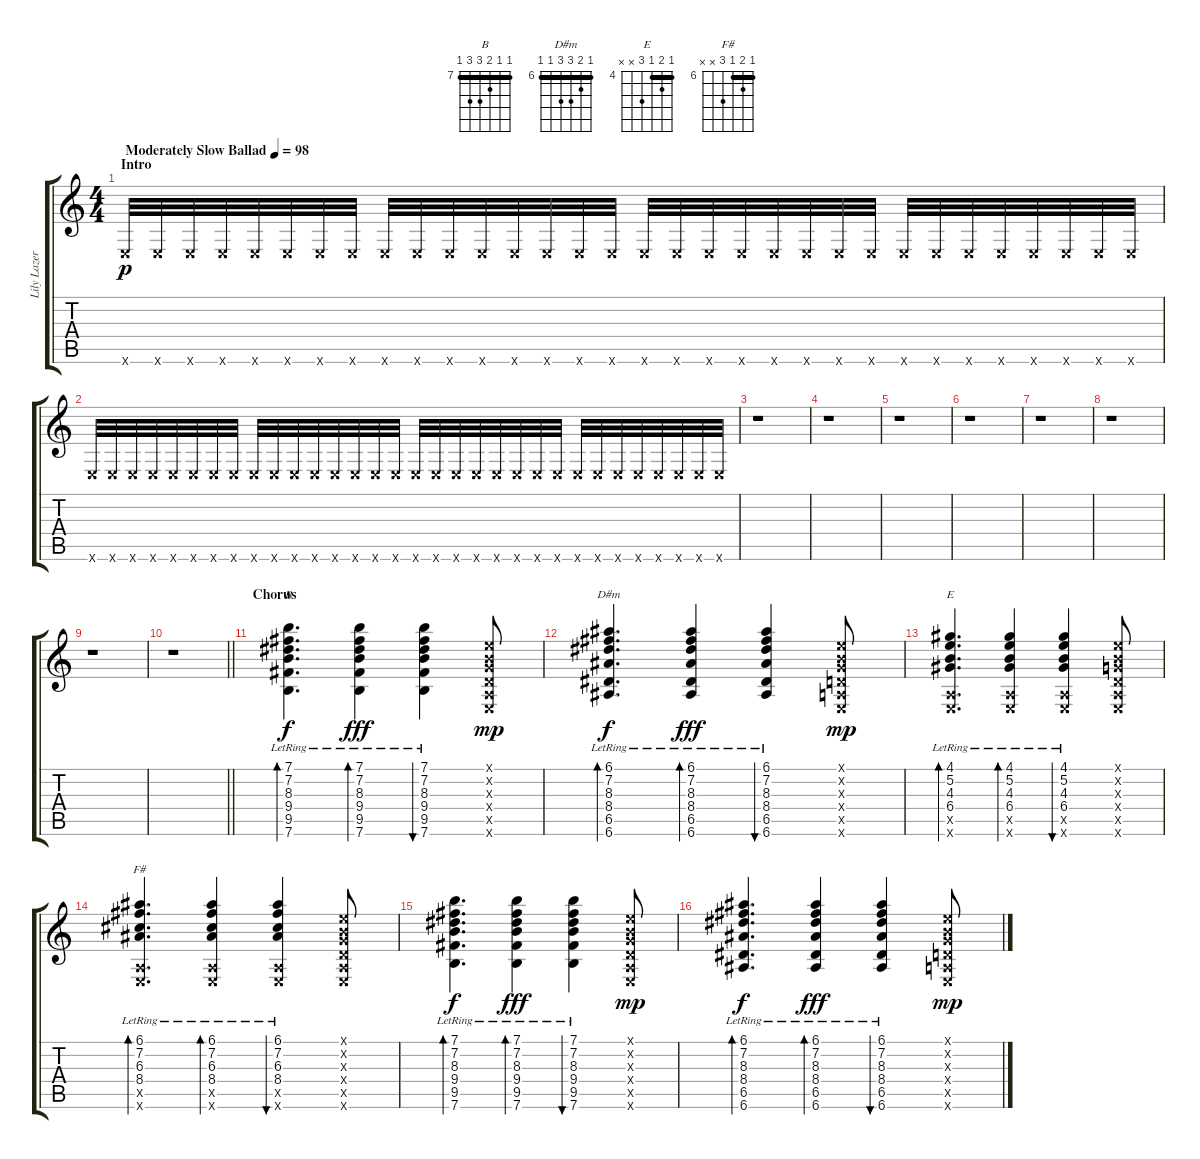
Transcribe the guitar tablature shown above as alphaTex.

\track ("Lily Lazer (Guitar)" "Lily Lazer") {instrument acousticguitarsteel}
\staff {score tabs}
\tuning (E4 B3 G3 D3 A2 E2) {hide}
\chord ("B" 7 7 8 9 9 7) {firstfret 7 barre 7}
\chord ("D#m" 6 7 8 8 6 6) {firstfret 6 barre 6}
\chord ("E" 4 5 4 6 x x) {firstfret 4 barre 4}
\chord ("F#" 6 7 6 8 x x) {firstfret 6 barre 6}
\ts (4 4)
\section ("" "Intro")
\tempo (98 "Moderately Slow Ballad")
\clef g2
\ks c
0.6{x}.32{dy p instrument acousticguitarsteel} 0.6{x}.32 0.6{x}.32 0.6{x}.32 0.6{x}.32 0.6{x}.32 0.6{x}.32 0.6{x}.32 0.6{x}.32 0.6{x}.32 0.6{x}.32 0.6{x}.32 0.6{x}.32 0.6{x}.32 0.6{x}.32 0.6{x}.32 0.6{x}.32 0.6{x}.32 0.6{x}.32 0.6{x}.32 0.6{x}.32 0.6{x}.32 0.6{x}.32 0.6{x}.32 0.6{x}.32 0.6{x}.32 0.6{x}.32 0.6{x}.32 0.6{x}.32 0.6{x}.32 0.6{x}.32 0.6{x}.32 |
0.6{x}.32 0.6{x}.32 0.6{x}.32 0.6{x}.32 0.6{x}.32 0.6{x}.32 0.6{x}.32 0.6{x}.32 0.6{x}.32 0.6{x}.32 0.6{x}.32 0.6{x}.32 0.6{x}.32 0.6{x}.32 0.6{x}.32 0.6{x}.32 0.6{x}.32 0.6{x}.32 0.6{x}.32 0.6{x}.32 0.6{x}.32 0.6{x}.32 0.6{x}.32 0.6{x}.32 0.6{x}.32 0.6{x}.32 0.6{x}.32 0.6{x}.32 0.6{x}.32 0.6{x}.32 0.6{x}.32 0.6{x}.32 |
r.1 |
r.1 |
r.1 |
r.1 |
r.1 |
r.1 |
r.1 |
\barLineRight lightlight
r.1 |
\section ("" "Chorus")
(7.1{lr} 7.2{lr} 8.3{lr} 9.4{lr} 9.5{lr} 7.6{lr}).4{d bd 60 ch "B" dy f} (7.1{lr} 7.2{lr} 8.3{lr} 9.4{lr} 9.5{lr} 7.6{lr}).4{bd 60 dy fff} (7.1{lr} 7.2{lr} 8.3{lr} 9.4{lr} 9.5{lr} 7.6{lr}).4{bu 60} (0.1{x} 0.2{x} 0.3{x} 0.4{x} 0.5{x} 0.6{x}).8{dy mp} |
(6.1{lr} 7.2{lr} 8.3{lr} 8.4{lr} 6.5{lr} 6.6{lr}).4{d bd 60 ch "D#m" dy f} (6.1{lr} 7.2{lr} 8.3{lr} 8.4{lr} 6.5{lr} 6.6{lr}).4{bd 60 dy fff} (6.1{lr} 7.2{lr} 8.3{lr} 8.4{lr} 6.5{lr} 6.6{lr}).4{bu 60} (0.1{x} 0.2{x} 0.3{x} 0.4{x} 0.5{x} 0.6{x}).8{dy mp} |
(4.1{lr} 5.2{lr} 4.3{lr} 6.4{lr} 0.5{x} 0.6{x}).4{d bd 60 ch "E"} (4.1{lr} 5.2{lr} 4.3{lr} 6.4{lr} 0.5{x} 0.6{x}).4{bd 60} (4.1{lr} 5.2{lr} 4.3{lr} 6.4{lr} 0.5{x} 0.6{x}).4{bu 60} (0.1{x} 0.2{x} 0.3{x} 0.4{x} 0.5{x} 0.6{x}).8 |
(6.1{lr} 7.2{lr} 6.3{lr} 8.4{lr} 0.5{x} 0.6{x}).4{d bd 60 ch "F#"} (6.1{lr} 7.2{lr} 6.3{lr} 8.4{lr} 0.5{x} 0.6{x}).4{bd 60} (6.1{lr} 7.2{lr} 6.3{lr} 8.4{lr} 0.5{x} 0.6{x}).4{bu 60} (0.1{x} 0.2{x} 0.3{x} 0.4{x} 0.5{x} 0.6{x}).8 |
(7.1{lr} 7.2{lr} 8.3{lr} 9.4{lr} 9.5{lr} 7.6{lr}).4{d bd 60 dy f} (7.1{lr} 7.2{lr} 8.3{lr} 9.4{lr} 9.5{lr} 7.6{lr}).4{bd 60 dy fff} (7.1{lr} 7.2{lr} 8.3{lr} 9.4{lr} 9.5{lr} 7.6{lr}).4{bu 60} (0.1{x} 0.2{x} 0.3{x} 0.4{x} 0.5{x} 0.6{x}).8{dy mp} |
(6.1{lr} 7.2{lr} 8.3{lr} 8.4{lr} 6.5{lr} 6.6{lr}).4{d bd 60 dy f} (6.1{lr} 7.2{lr} 8.3{lr} 8.4{lr} 6.5{lr} 6.6{lr}).4{bd 60 dy fff} (6.1{lr} 7.2{lr} 8.3{lr} 8.4{lr} 6.5{lr} 6.6{lr}).4{bu 60} (0.1{x} 0.2{x} 0.3{x} 0.4{x} 0.5{x} 0.6{x}).8{dy mp}
